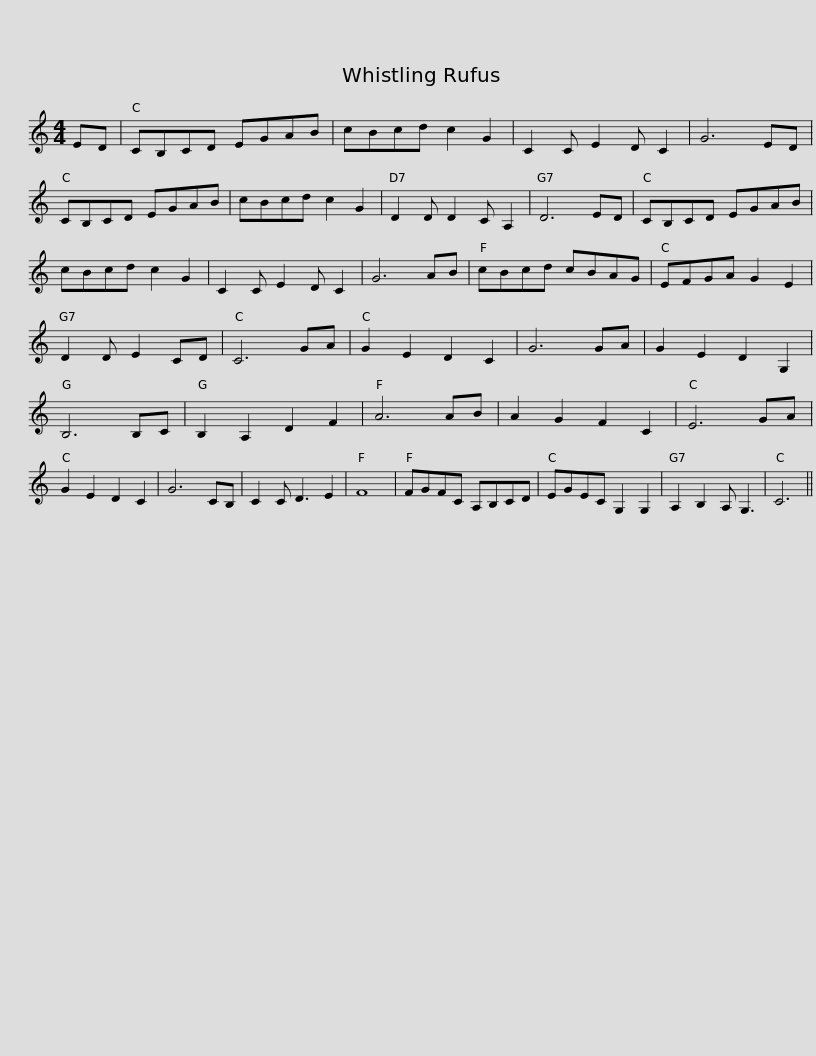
X:1
L:1/8
M:4/4
I:linebreak $
K:C
V:1 treble
V:1
 ED | CB,CD EGAB | cBcd c2 G2 | C2 C E2 D C2 | G6 ED | %5
 CB,CD EGAB | cBcd c2 G2 |$ D2 D D2 C A,2 | D6 ED | CB,CD EGAB | %10
 cBcd c2 G2 | C2 C E2 D C2 | G6 AB | cBcd cBAG |$ EFGA G2 E2 | %15
 D2 D E2 CD | C6 GA | G2 E2 D2 C2 | G6 GA | G2 E2 D2 G,2 | %20
 B,6 B,C | B,2 A,2 D2 F2 | A6 AB |$ A2 G2 F2 C2 | E6 GA | %25
 G2 E2 D2 C2 | G6 CB, | C2 C D3 E2 | F8 | FGFC A,B,CD | %30
 EGEC G,2 G,2 |$ A,2 B,2 A, G,3 | C6 || %33
